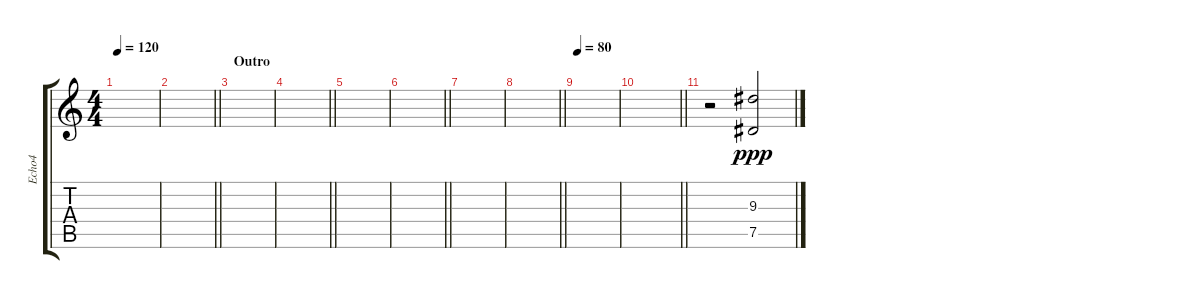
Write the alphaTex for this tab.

\track ("Echo4" "Echo4") {instrument acousticguitarsteel}
\staff {score tabs}
\tuning (Eb4 Bb3 Gb3 Db3 Ab2 Db2) {hide}
\ts (4 4)
\tempo 120
\clef g2
\ks c
|
\barLineRight lightlight
|
\section ("" "Outro")
|
\barLineRight lightlight
|
|
\barLineRight lightlight
|
|
\barLineRight lightlight
|
\tempo 80
|
\barLineRight lightlight
|
r.2 (9.3 7.5).2{dy ppp}
